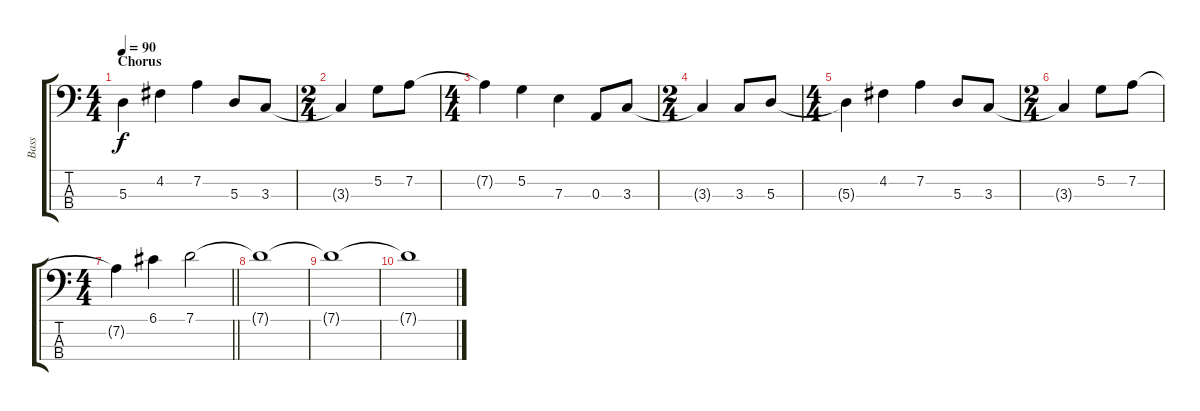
\track ("Bass" "Bass") {instrument electricbassfinger}
\staff {score tabs}
\tuning (G2 D2 A1 E1) {hide}
\ts (4 4)
\section ("" "Chorus")
\tempo 90
\clef f4
\ks c
5.3.4{dy f} 4.2.4 7.2.4 5.3.8 3.3.8 |
\ts (2 4)
3.3{t}.4 5.2.8 7.2.8 |
\ts (4 4)
7.2{t}.4 5.2.4 7.3.4 0.3.8 3.3.8 |
\ts (2 4)
3.3{t}.4 3.3.8 5.3.8 |
\ts (4 4)
5.3{t}.4 4.2.4 7.2.4 5.3.8 3.3.8 |
\ts (2 4)
3.3{t}.4 5.2.8 7.2.8 |
\ts (4 4)
\barLineRight lightlight
7.2{t}.4 6.1.4 7.1.2 |
7.1{t}.1 |
7.1{t}.1 |
7.1{t}.1
